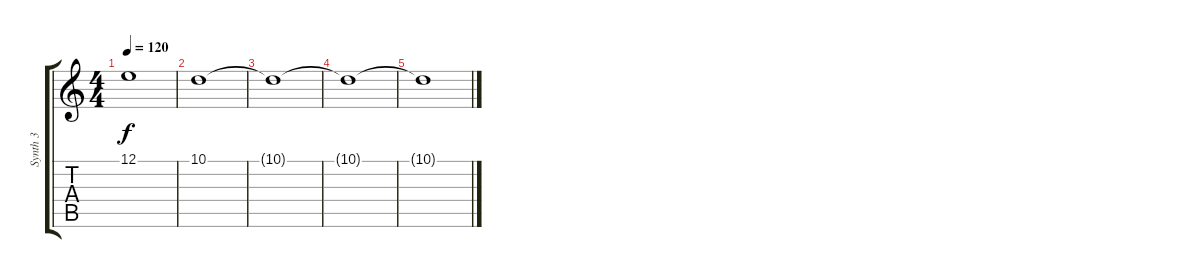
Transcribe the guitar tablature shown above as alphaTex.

\track ("Synth 3" "Synth 3") {instrument pad4choir}
\staff {score tabs}
\tuning (E4 B3 G3 D3 A2 E2) {hide}
\ts (4 4)
\tempo 120
\clef g2
\ks c
12.1.1{dy f} |
10.1.1 |
10.1{t}.1 |
10.1{t}.1 |
10.1{t}.1
